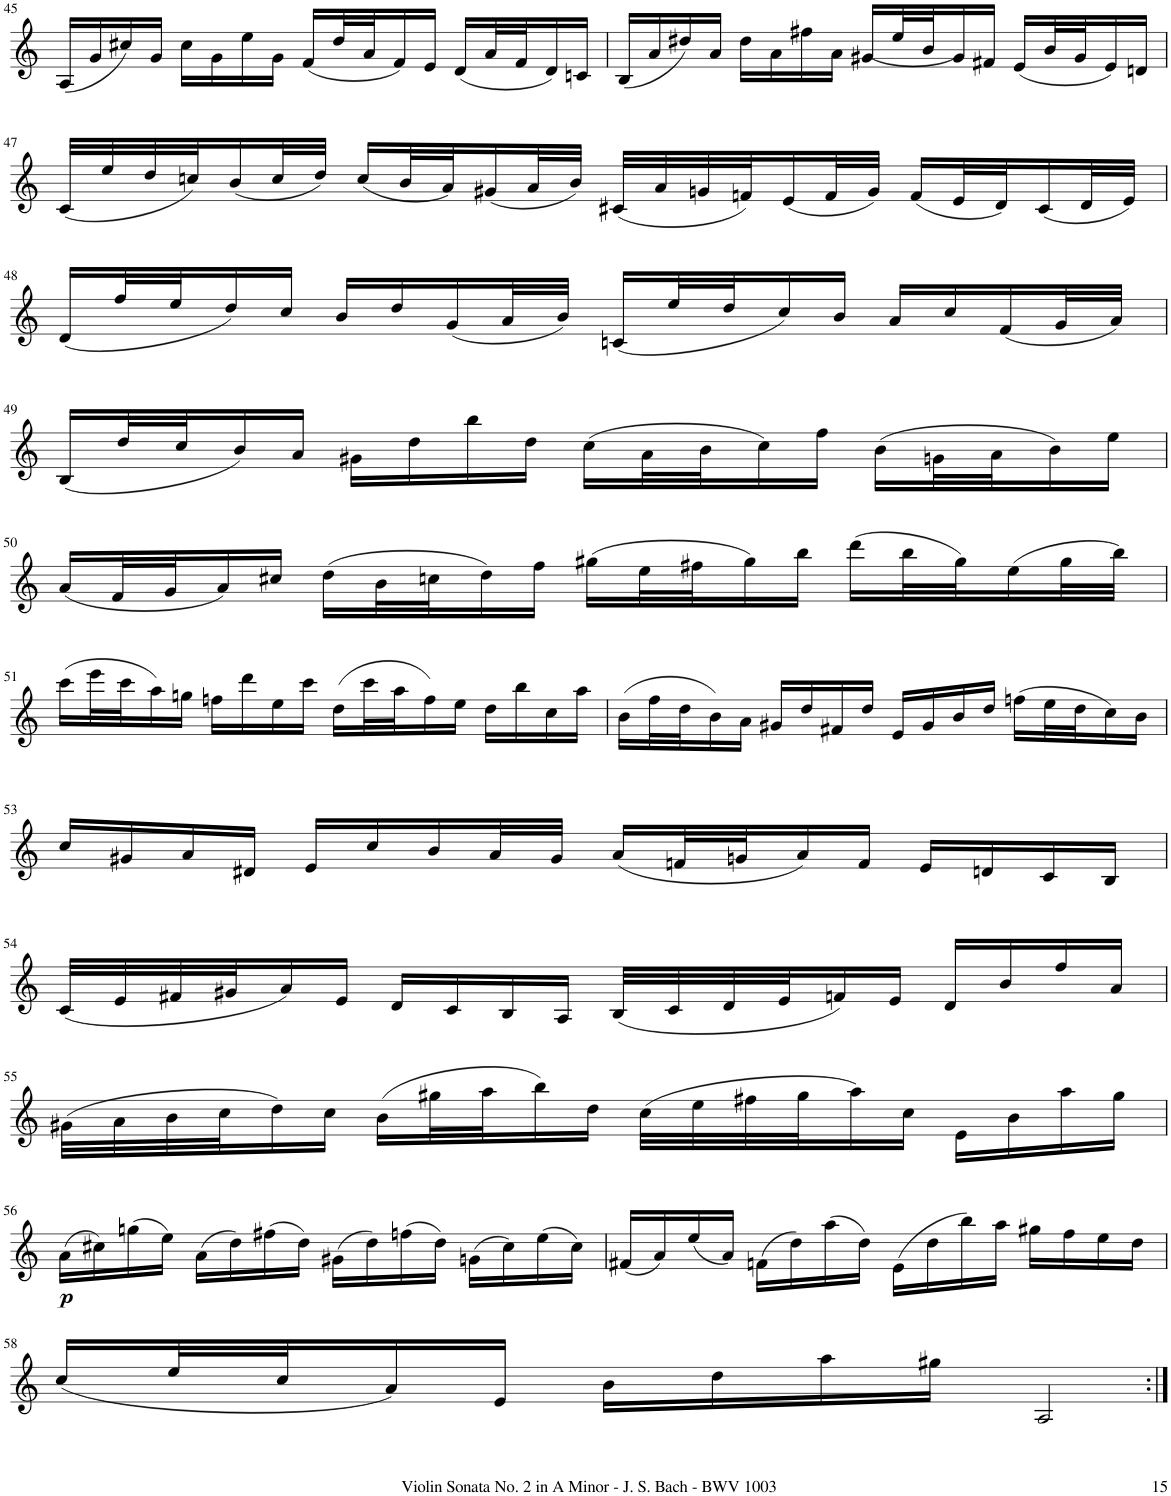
**kern	**dynam
*part1	*part1
*staff1	*staff1
*I"Violin	*
*I'Vln.	*
!!LO:PB:g=z
*clefG2	*
*k[]	*
*M2/2	*
*met(c|)	*
=45	=45
(16A/LL	.
16g/	.
16cc#X/)	.
16g/JJ	.
16cc#\LL	.
16g\	.
16ee\	.
16g\JJ	.
(16f/LL	.
32dd/L	.
32a/J	.
16f/)	.
16e/JJ	.
(16d/LL	.
32a/L	.
32f/J	.
16d/)	.
16cn/JJ	.
=46	=46
(16B/LL	.
16a/	.
16dd#X/)	.
16a/JJ	.
16dd#\LL	.
16a\	.
16ff#X\	.
16a\JJ	.
(16g#X/LL	.
32ee/L	.
32b/J	.
16g#/)	.
16f#X/JJ	.
(16e/LL	.
32b/L	.
32g#/J	.
16e/)	.
16dn/JJ	.
!!LO:LB:g=z
=47	=47
(32c/LLL	.
32ee/	.
32dd/	.
32ccn/J)	.
(16b/	.
32cc/L	.
32dd/JJJ)	.
(16cc/LL	.
32b/L	.
32a/J)	.
(16g#X/	.
32a/L	.
32b/JJJ)	.
(32c#X/LLL	.
32a/	.
32gn/	.
32fn/J)	.
(16e/	.
32f/L	.
32g/JJJ)	.
(16f/LL	.
32e/L	.
32d/J)	.
(16c#/	.
32d/L	.
32e/JJJ)	.
!!LO:LB:g=z
=48	=48
(16d/LL	.
32ff/L	.
32ee/J	.
16dd/)	.
16cc/JJ	.
16b/LL	.
16dd/	.
(16g/	.
32a/L	.
32b/JJJ)	.
(16cn/LL	.
32ee/L	.
32dd/J	.
16cc/)	.
16b/JJ	.
16a/LL	.
16cc/	.
(16f/	.
32g/L	.
32a/JJJ)	.
!!LO:LB:g=z
=49	=49
(16B/LL	.
32dd/L	.
32cc/J	.
16b/)	.
16a/JJ	.
16g#X\LL	.
16dd\	.
16bb\	.
16dd\JJ	.
(16cc\LL	.
32a\L	.
32b\J	.
16cc\)	.
16ff\JJ	.
(16b\LL	.
32gn\L	.
32a\J	.
16b\)	.
16ee\JJ	.
!!LO:LB:g=z
=50	=50
(16a/LL	.
32f/L	.
32g/J	.
16a/)	.
16cc#X/JJ	.
(16dd\LL	.
32b\L	.
32ccn\J	.
16dd\)	.
16ff\JJ	.
(16gg#X\LL	.
32ee\L	.
32ff#X\J	.
16gg#\)	.
16bb\JJ	.
(16ddd\LL	.
32bb\L	.
32gg#\J)	.
(16ee\	.
32gg#\L	.
32bb\JJJ)	.
!!LO:LB:g=z
=51	=51
(16ccc\LL	.
32eee\L	.
32ccc\J	.
16aa\)	.
16ggn\JJ	.
16ffn\LL	.
16ddd\	.
16ee\	.
16ccc\JJ	.
(16dd\LL	.
32ccc\L	.
32aa\J	.
16ff\)	.
16ee\JJ	.
16dd\LL	.
16bb\	.
16cc\	.
16aa\JJ	.
=52	=52
(16b\LL	.
32ff\L	.
32dd\J	.
16b\)	.
16a\JJ	.
16g#X/LL	.
16dd/	.
16f#X/	.
16dd/JJ	.
16e/LL	.
16g#/	.
16b/	.
16dd/JJ	.
(16ffn\LL	.
32ee\L	.
32dd\J	.
16cc\)	.
16b\JJ	.
!!LO:LB:g=z
=53	=53
16cc/LL	.
16g#X/	.
16a/	.
16d#X/JJ	.
16e/LL	.
16cc/	.
16b/	.
32a/L	.
32g#/JJJ	.
(16a/LL	.
32fn/L	.
32gn/J	.
16a/)	.
16f/JJ	.
16e/LL	.
16dn/	.
16c/	.
16B/JJ	.
!!LO:LB:g=z
=54	=54
(32c/LLL	.
32e/	.
32f#X/	.
32g#X/J	.
16a/)	.
16e/JJ	.
16d/LL	.
16c/	.
16B/	.
16A/JJ	.
(32B/LLL	.
32c/	.
32d/	.
32e/J	.
16fn/)	.
16e/JJ	.
16d/LL	.
16b/	.
16ff/	.
16a/JJ	.
!!LO:LB:g=z
=55	=55
(32g#X\LLL	.
32a\	.
32b\	.
32cc\J	.
16dd\)	.
16cc\JJ	.
(16b\LL	.
32gg#X\L	.
32aa\J	.
16bb\)	.
16dd\JJ	.
(32cc\LLL	.
32ee\	.
32ff#X\	.
32gg#\J	.
16aa\)	.
16cc\JJ	.
16e\LL	.
16b\	.
16aa\	.
16gg#\JJ	.
!!LO:LB:g=z
=56	=56
!	!LO:DY:b
(16a\LL	p
16cc#X\)	.
(16ggn\	.
16ee\JJ)	.
(16a\LL	.
16dd\)	.
(16ff#X\	.
16dd\JJ)	.
(16g#X\LL	.
16dd\)	.
(16ffn\	.
16dd\JJ)	.
(16gn\LL	.
16cc#\)	.
(16ee\	.
16cc#\JJ)	.
=57	=57
(16f#X/LL	.
16a/)	.
(16ee/	.
16a/JJ)	.
(16fn\LL	.
16dd\)	.
(16aa\	.
16dd\JJ)	.
(16e\LL	.
16dd\	.
16bb\)	.
16aa\JJ	.
16gg#X\LL	.
16ff\	.
16ee\	.
16dd\JJ	.
!!LO:LB:g=z
=58	=58
(16cc/LL	.
32ee/L	.
32cc/J	.
16a/)	.
16e/JJ	.
16b\LL	.
16dd\	.
16aa\	.
16gg#X\JJ	.
2A/	.
=:|!	=:|!
*-	*-
